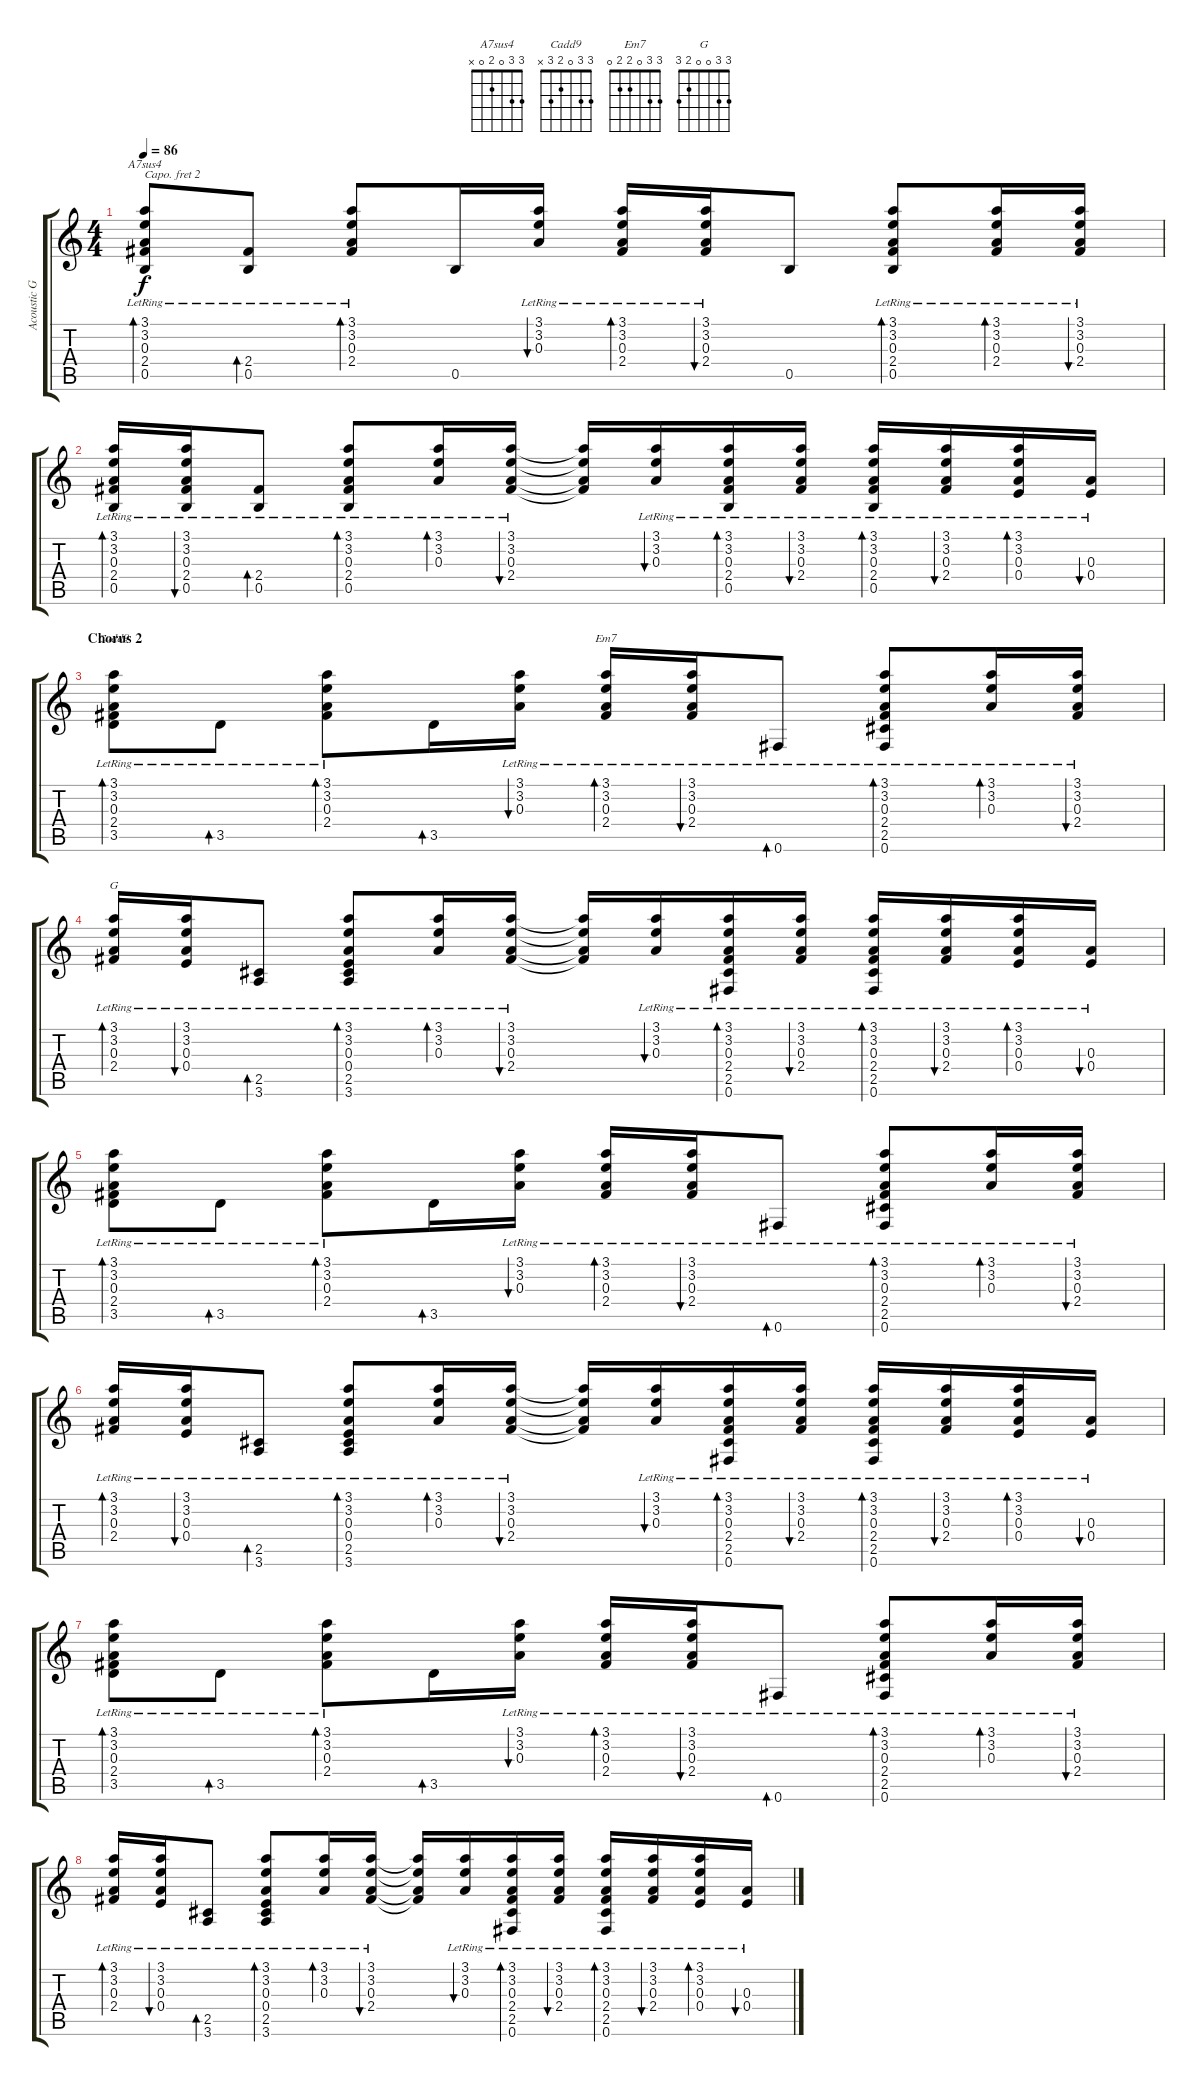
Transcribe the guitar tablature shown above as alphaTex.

\track ("Acoustic Guitar 2" "Acoustic G") {instrument acousticguitarsteel}
\staff {score tabs}
\capo 2
\tuning (E4 B3 G3 D3 A2 E2) {hide}
\chord ("A7sus4" 3 3 0 2 0 x)
\chord ("Cadd9" 3 3 0 2 3 x)
\chord ("Em7" 3 3 0 2 2 0)
\chord ("G" 3 3 0 0 2 3)
\ts (4 4)
\tempo 86
\clef g2
\ks c
(3.1{lr} 3.2{lr} 0.3{lr} 2.4{lr} 0.5{lr}).8{bd 30 ch "A7sus4" dy f} (2.4 0.5{lr}).8{bd 30} (3.1{lr} 3.2{lr} 0.3{lr} 2.4{lr}).8{bd 30} 0.5.16 (3.1{lr} 3.2{lr} 0.3{lr}).16{bu 30} (3.1{lr} 3.2{lr} 0.3{lr} 2.4{lr}).16{bd 30} (3.1{lr} 3.2{lr} 0.3{lr} 2.4{lr}).16{bu 30} 0.5.8 (3.1{lr} 3.2{lr} 0.3{lr} 2.4{lr} 0.5).8{bd 30} (3.1{lr} 3.2{lr} 0.3{lr} 2.4{lr}).16{bd 30} (3.1 3.2{lr} 0.3 2.4{lr}).16{bu 30} |
(3.1{lr} 3.2{lr} 0.3{lr} 2.4{lr} 0.5{lr}).16{bd 30} (3.1{lr} 3.2{lr} 0.3{lr} 2.4{lr} 0.5{lr}).16{bu 30} (2.4{lr} 0.5{lr}).8{bd 30} (3.1{lr} 3.2{lr} 0.3{lr} 2.4{lr} 0.5{lr}).8{bd 30} (3.1{lr} 3.2{lr} 0.3{lr}).16{bd 30} (3.1{lr} 3.2{lr} 0.3{lr} 2.4{lr}).16{bu 30} (3.1{t} 3.2{t} 0.3{t} 2.4{t}).16 (3.1{lr} 3.2{lr} 0.3{lr}).16{bu 30} (3.1{lr} 3.2{lr} 0.3{lr} 2.4{lr} 0.5{lr}).16{bd 30} (3.1{lr} 3.2{lr} 0.3{lr} 2.4{lr}).16{bu 30} (3.1{lr} 3.2{lr} 0.3{lr} 2.4{lr} 0.5{lr}).16{bd 30} (3.1{lr} 3.2{lr} 0.3{lr} 2.4{lr}).16{bu 30} (3.1{lr} 3.2{lr} 0.3{lr} 0.4{lr}).16{bd 30} (0.3{lr} 0.4{lr}).16{bu 30} |
\section ("" "Chorus 2")
(3.1{lr} 3.2{lr} 0.3{lr} 2.4{lr} 3.5{lr}).8{bd 30 ch "Cadd9"} 3.5{lr}.8{bd 30} (3.1{lr} 3.2{lr} 0.3{lr} 2.4{lr}).8{bd 30} 3.5.16{bd 30} (3.1{lr} 3.2{lr} 0.3{lr}).16{bu 30} (3.1{lr} 3.2{lr} 0.3{lr} 2.4{lr}).16{bd 30 ch "Em7"} (3.1{lr} 3.2{lr} 0.3{lr} 2.4{lr}).16{bu 30} 0.6{lr}.8{bd 30} (3.1{lr} 3.2{lr} 0.3{lr} 2.4{lr} 2.5{lr} 0.6{lr}).8{bd 30} (3.1 3.2 0.3{lr}).16{bd 30} (3.1{lr} 3.2{lr} 0.3{lr} 2.4{lr}).16{bu 30} |
(3.1{lr} 3.2{lr} 0.3{lr} 2.4{lr}).16{bd 30 ch "G"} (3.1{lr} 3.2{lr} 0.3{lr} 0.4{lr}).16{bu 30} (2.5{lr} 3.6{lr}).8{bd 30} (3.1{lr} 3.2{lr} 0.3{lr} 0.4{lr} 2.5{lr} 3.6{lr}).8{bd 30} (3.1{lr} 3.2{lr} 0.3{lr}).16{bd 30} (3.1{lr} 3.2{lr} 0.3{lr} 2.4{lr}).16{bu 30} (3.1{t} 3.2{t} 0.3{t} 2.4{t}).16 (3.1{lr} 3.2{lr} 0.3{lr}).16{bu 30} (3.1{lr} 3.2{lr} 0.3{lr} 2.4{lr} 2.5{lr} 0.6{lr}).16{bd 30} (3.1{lr} 3.2{lr} 0.3{lr} 2.4{lr}).16{bu 30} (3.1{lr} 3.2{lr} 0.3{lr} 2.4{lr} 2.5{lr} 0.6{lr}).16{bd 30} (3.1{lr} 3.2{lr} 0.3{lr} 2.4{lr}).16{bu 30} (3.1{lr} 3.2{lr} 0.3{lr} 0.4{lr}).16{bd 30} (0.3{lr} 0.4{lr}).16{bu 30} |
(3.1{lr} 3.2{lr} 0.3{lr} 2.4{lr} 3.5{lr}).8{bd 30} 3.5{lr}.8{bd 30} (3.1{lr} 3.2{lr} 0.3{lr} 2.4{lr}).8{bd 30} 3.5.16{bd 30} (3.1{lr} 3.2{lr} 0.3{lr}).16{bu 30} (3.1{lr} 3.2{lr} 0.3{lr} 2.4{lr}).16{bd 30} (3.1{lr} 3.2{lr} 0.3{lr} 2.4{lr}).16{bu 30} 0.6{lr}.8{bd 30} (3.1{lr} 3.2{lr} 0.3{lr} 2.4{lr} 2.5{lr} 0.6{lr}).8{bd 30} (3.1 3.2 0.3{lr}).16{bd 30} (3.1{lr} 3.2{lr} 0.3{lr} 2.4{lr}).16{bu 30} |
(3.1{lr} 3.2{lr} 0.3{lr} 2.4{lr}).16{bd 30} (3.1{lr} 3.2{lr} 0.3{lr} 0.4{lr}).16{bu 30} (2.5{lr} 3.6{lr}).8{bd 30} (3.1{lr} 3.2{lr} 0.3{lr} 0.4{lr} 2.5{lr} 3.6{lr}).8{bd 30} (3.1{lr} 3.2{lr} 0.3{lr}).16{bd 30} (3.1{lr} 3.2{lr} 0.3{lr} 2.4{lr}).16{bu 30} (3.1{t} 3.2{t} 0.3{t} 2.4{t}).16 (3.1{lr} 3.2{lr} 0.3{lr}).16{bu 30} (3.1{lr} 3.2{lr} 0.3{lr} 2.4{lr} 2.5{lr} 0.6{lr}).16{bd 30} (3.1{lr} 3.2{lr} 0.3{lr} 2.4{lr}).16{bu 30} (3.1{lr} 3.2{lr} 0.3{lr} 2.4{lr} 2.5{lr} 0.6{lr}).16{bd 30} (3.1{lr} 3.2{lr} 0.3{lr} 2.4{lr}).16{bu 30} (3.1{lr} 3.2{lr} 0.3{lr} 0.4{lr}).16{bd 30} (0.3{lr} 0.4{lr}).16{bu 30} |
(3.1{lr} 3.2{lr} 0.3{lr} 2.4{lr} 3.5{lr}).8{bd 30} 3.5{lr}.8{bd 30} (3.1{lr} 3.2{lr} 0.3{lr} 2.4{lr}).8{bd 30} 3.5.16{bd 30} (3.1{lr} 3.2{lr} 0.3{lr}).16{bu 30} (3.1{lr} 3.2{lr} 0.3{lr} 2.4{lr}).16{bd 30} (3.1{lr} 3.2{lr} 0.3{lr} 2.4{lr}).16{bu 30} 0.6{lr}.8{bd 30} (3.1{lr} 3.2{lr} 0.3{lr} 2.4{lr} 2.5{lr} 0.6{lr}).8{bd 30} (3.1 3.2 0.3{lr}).16{bd 30} (3.1{lr} 3.2{lr} 0.3{lr} 2.4{lr}).16{bu 30} |
(3.1{lr} 3.2{lr} 0.3{lr} 2.4{lr}).16{bd 30} (3.1{lr} 3.2{lr} 0.3{lr} 0.4{lr}).16{bu 30} (2.5{lr} 3.6{lr}).8{bd 30} (3.1{lr} 3.2{lr} 0.3{lr} 0.4{lr} 2.5{lr} 3.6{lr}).8{bd 30} (3.1{lr} 3.2{lr} 0.3{lr}).16{bd 30} (3.1{lr} 3.2{lr} 0.3{lr} 2.4{lr}).16{bu 30} (3.1{t} 3.2{t} 0.3{t} 2.4{t}).16 (3.1{lr} 3.2{lr} 0.3{lr}).16{bu 30} (3.1{lr} 3.2{lr} 0.3{lr} 2.4{lr} 2.5{lr} 0.6{lr}).16{bd 30} (3.1{lr} 3.2{lr} 0.3{lr} 2.4{lr}).16{bu 30} (3.1{lr} 3.2{lr} 0.3{lr} 2.4{lr} 2.5{lr} 0.6{lr}).16{bd 30} (3.1{lr} 3.2{lr} 0.3{lr} 2.4{lr}).16{bu 30} (3.1{lr} 3.2{lr} 0.3{lr} 0.4{lr}).16{bd 30} (0.3{lr} 0.4{lr}).16{bu 30}
